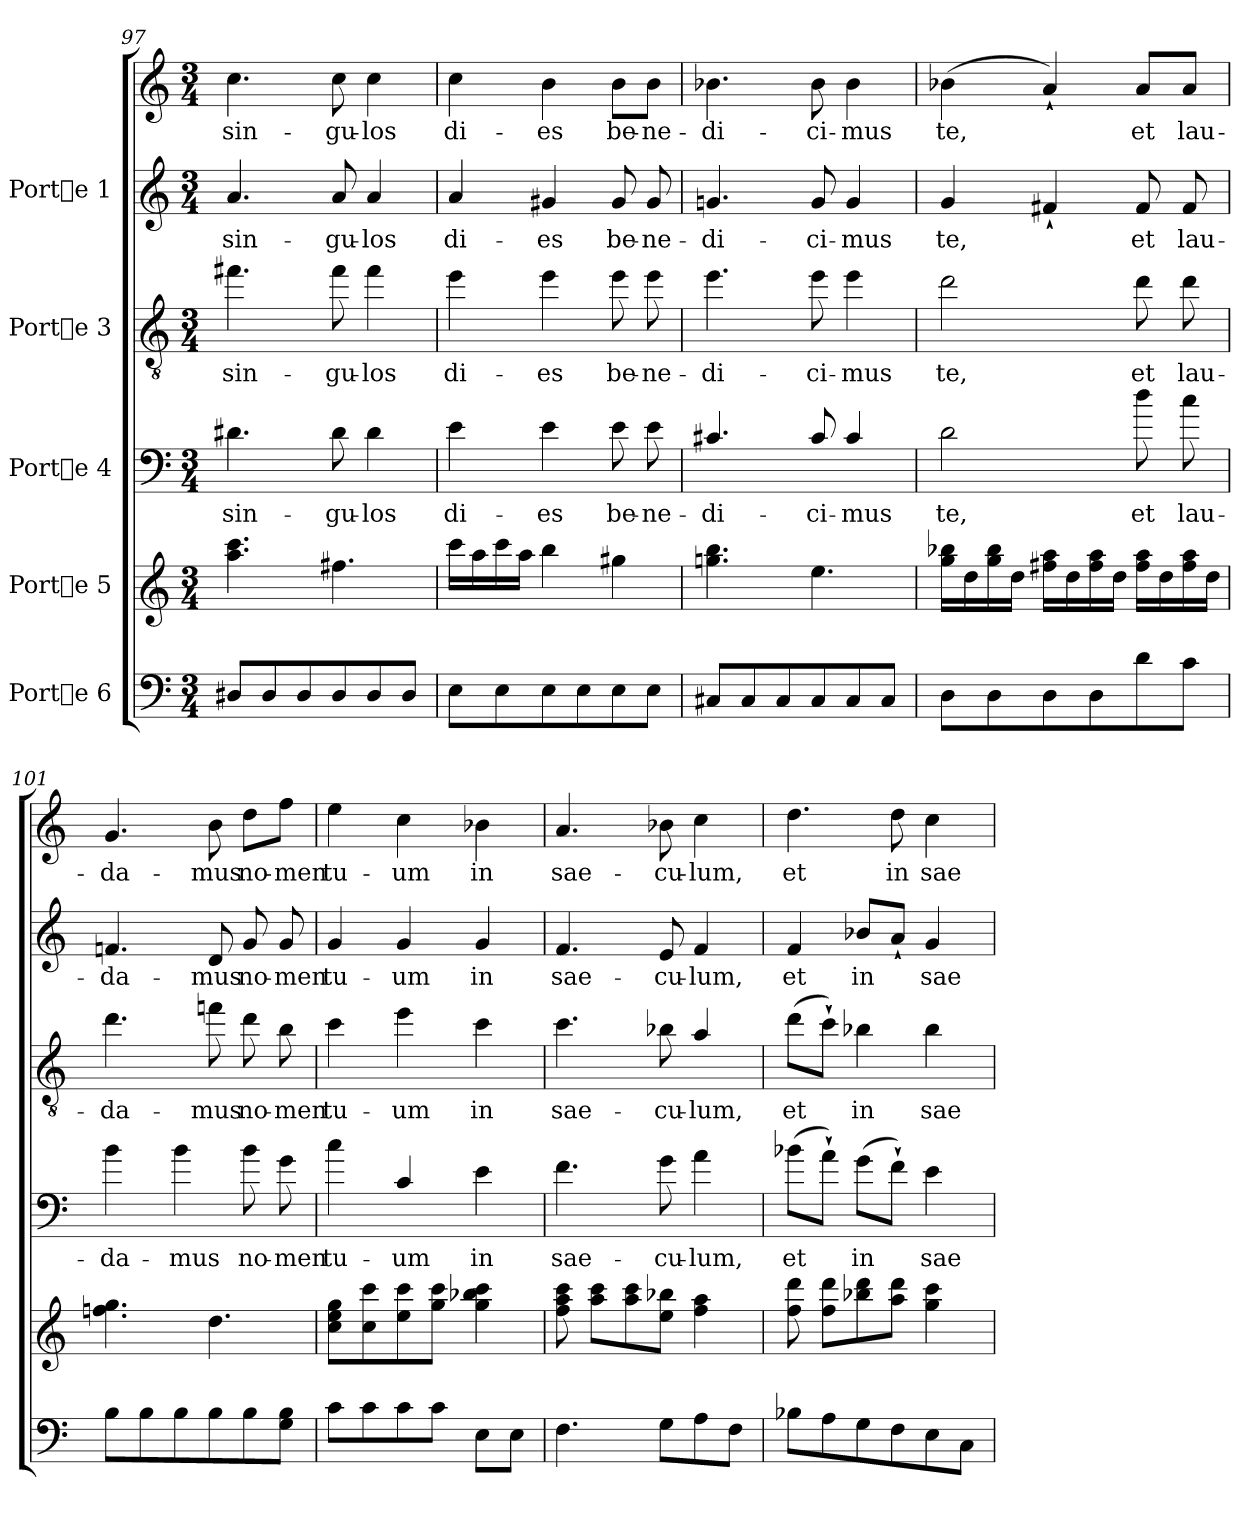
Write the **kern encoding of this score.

**kern	**kern	**kern	**text	**kern	**text	**kern	**text	**kern	**text
*part5	*part4	*part3	*part3	*part2	*part2	*part1	*part1	*part1	*part1
*staff6	*staff5	*staff4	*staff4	*staff3	*staff3	*staff2	*staff2	*staff1	*staff1
*I"Porte 6	*I"Porte 5	*I"Porte 4	*	*I"Porte 3	*	*I"Porte 1	*	*	*
*clefF4	*clefG2	*clefF4	*	*clefGv2	*	*clefG2	*	*clefG2	*
*	*	*ITrd7c12	*	*ITrd7c12	*	*	*	*	*
*M3/4	*M3/4	*M3/4	*	*M3/4	*	*M3/4	*	*M3/4	*
=97	=97	=97	=97	=97	=97	=97	=97	=97	=97
!	!	!	!LO:LY:b	!	!LO:LY:b	!	!LO:LY:b	!	!LO:LY:b
8D#X/L	4.ccc\ 4.aa\	4.D#X\	sin-	4.f#X\	sin-	4.a/	sin-	4.cc\	sin-
8D#/	.	.	.	.	.	.	.	.	.
8D#/	.	.	.	.	.	.	.	.	.
!	!	!	!LO:LY:b	!	!LO:LY:b	!	!LO:LY:b	!	!LO:LY:b
8D#/	4.ff#X\	8D#\	-gu-	8f#\	-gu-	8a/	-gu-	8cc\	-gu-
!	!	!	!LO:LY:b	!	!LO:LY:b	!	!LO:LY:b	!	!LO:LY:b
8D#/	.	4D#\	-los	4f#\	-los	4a/	-los	4cc\	-los
8D#/J	.	.	.	.	.	.	.	.	.
=98	=98	=98	=98	=98	=98	=98	=98	=98	=98
!	!	!	!LO:LY:b	!	!LO:LY:b	!	!LO:LY:b	!	!LO:LY:b
8E\L	16ccc\L	4E\	di-	4e\	di-	4a/	-di-	4cc\	di-
.	16aa\	.	.	.	.	.	.	.	.
8E\	16ccc\	.	.	.	.	.	.	.	.
.	16aa\J	.	.	.	.	.	.	.	.
!	!	!	!LO:LY:b	!	!LO:LY:b	!	!LO:LY:b	!	!LO:LY:b
8E\	4bb\	4E\	-es	4e\	-es	4g#X/	-es	4b\	-es
8E\	.	.	.	.	.	.	.	.	.
!	!	!	!LO:LY:b	!	!LO:LY:b	!	!LO:LY:b	!	!LO:LY:b
8E\	4gg#X\	8E\	be-	8e\	be-	8g#/	be-	8b\L	be-
!	!	!	!LO:LY:b	!	!LO:LY:b	!	!LO:LY:b	!	!LO:LY:b
8E\J	.	8E\	-ne-	8e\	-ne-	8g#/	-ne-	8b\J	-ne-
=99	=99	=99	=99	=99	=99	=99	=99	=99	=99
!	!	!	!LO:LY:b	!	!LO:LY:b	!	!LO:LY:b	!	!LO:LY:b
8C#X/L	4.bb\ 4.ggn\	4.C#X/	-di-	4.e\	-di-	4.gn/	di-	4.b-X\	-di-
8C#/	.	.	.	.	.	.	.	.	.
8C#/	.	.	.	.	.	.	.	.	.
!	!	!	!LO:LY:b	!	!LO:LY:b	!	!LO:LY:b	!	!LO:LY:b
8C#/	4.ee\	8C#/	-ci-	8e\	-ci-	8g/	-ci-	8b-\	-ci-
!	!	!	!LO:LY:b	!	!LO:LY:b	!	!LO:LY:b	!	!LO:LY:b
8C#/	.	4C#/	-mus	4e\	-mus	4g/	-mus	4b-\	-mus
8C#/J	.	.	.	.	.	.	.	.	.
!!LO:PB:g=z
=100	=100	=100	=100	=100	=100	=100	=100	=100	=100
!	!	!	!LO:LY:b	!	!LO:LY:b	!	!LO:LY:b	!	!LO:LY:b
8D\L	16bb-X\ 16gg\L	2D\	te,	2d\	te,	4g/	-te,	(>4b-X\	te,
.	16dd\	.	.	.	.	.	.	.	.
8D\	16bb-\ 16gg\	.	.	.	.	.	.	.	.
.	16dd\J	.	.	.	.	.	.	.	.
!	!	!	!	!	!	!	!LO:LY:b	!	!LO:LY:b
8D\	16aa\ 16ff#X\L	.	.	.	.	4f#X`</	.	4a`</)	.
.	16dd\	.	.	.	.	.	.	.	.
8D\	16aa\ 16ff#\	.	.	.	.	.	.	.	.
.	16dd\J	.	.	.	.	.	.	.	.
!	!	!	!LO:LY:b	!	!LO:LY:b	!	!LO:LY:b	!	!LO:LY:b
8d\	16aa\ 16ff#\L	8d\	et	8d\	et	8f#/	et	8a/L	et
.	16dd\	.	.	.	.	.	.	.	.
!	!	!	!LO:LY:b	!	!LO:LY:b	!	!LO:LY:b	!	!LO:LY:b
8c\J	16aa\ 16ff#\	8c\	lau-	8d\	lau-	8f#/	lau-	8a/J	lau-
.	16dd\J	.	.	.	.	.	.	.	.
=101	=101	=101	=101	=101	=101	=101	=101	=101	=101
!	!	!	!LO:LY:b	!	!LO:LY:b	!	!LO:LY:b	!	!LO:LY:b
8B\L	4.gg\ 4.ffn\	4B\	-da-	4.d\	-da-	4.fn/	da-	4.g/	-da-
8B\	.	.	.	.	.	.	.	.	.
!	!	!	!LO:LY:b	!	!	!	!	!	!
8B\	.	4B\	-mus	.	.	.	.	.	.
!	!	!	!	!	!LO:LY:b	!	!LO:LY:b	!	!LO:LY:b
8B\	4.dd\	.	.	8fn\	-mus	8d/	-mus	8b\	-mus
!	!	!	!LO:LY:b	!	!LO:LY:b	!	!LO:LY:b	!	!LO:LY:b
8B\	.	8B\	no-	8d\	no-	8g/	no-	8dd\L	no-
!	!	!	!LO:LY:b	!	!LO:LY:b	!	!LO:LY:b	!	!LO:LY:b
8B\ 8G\J	.	8G\	-men	8B\	-men	8g/	-men	8ff\J	-men
=102	=102	=102	=102	=102	=102	=102	=102	=102	=102
!	!	!	!LO:LY:b	!	!LO:LY:b	!	!LO:LY:b	!	!LO:LY:b
8c\L	8gg\ 8ee\ 8cc\L	4c\	tu-	4c\	tu-	4g/	tu-	4ee\	tu-
8c\	8ccc\ 8cc\	.	.	.	.	.	.	.	.
!	!	!	!LO:LY:b	!	!LO:LY:b	!	!LO:LY:b	!	!LO:LY:b
8c\	8ccc\ 8ee\	4C/	-um	4e\	-um	4g/	-um	4cc\	-um
8c\J	8ccc\ 8gg\J	.	.	.	.	.	.	.	.
!	!	!	!LO:LY:b	!	!LO:LY:b	!	!LO:LY:b	!	!LO:LY:b
8E\L	4ccc\ 4bb-X\ 4gg\	4E\	in	4c\	in	4g/	in	4b-X\	in
8E\J	.	.	.	.	.	.	.	.	.
=103	=103	=103	=103	=103	=103	=103	=103	=103	=103
!	!	!	!LO:LY:b	!	!LO:LY:b	!	!LO:LY:b	!	!LO:LY:b
4.F\	8ccc\ 8aa\ 8ff\	4.F\	sae-	4.c\	sae-	4.f/	sae-	4.a/	sae-
.	8ccc\ 8aa\L	.	.	.	.	.	.	.	.
.	8ccc\ 8aa\	.	.	.	.	.	.	.	.
!	!	!	!LO:LY:b	!	!LO:LY:b	!	!LO:LY:b	!	!LO:LY:b
8G\L	8bb-X\ 8ee\J	8G\	-cu-	8B-X\	-cu-	8e/	-cu-	8b-X\	-cu-
!	!	!	!LO:LY:b	!	!LO:LY:b	!	!LO:LY:b	!	!LO:LY:b
8A\	4aa\ 4ff\	4A\	-lum,	4A/	-lum,	4f/	-lum,	4cc\	-lum,
8F\J	.	.	.	.	.	.	.	.	.
=104	=104	=104	=104	=104	=104	=104	=104	=104	=104
!	!	!	!LO:LY:b	!	!LO:LY:b	!	!LO:LY:b	!	!LO:LY:b
8B-X\L	8ddd\ 8ff\	(>8B-X\L	et	(>8d\L	et	4f/	-et	4.dd\	et
!	!	!	!LO:LY:b	!	!LO:LY:b	!	!	!	!
8A\	8ddd\ 8ff\L	8A`>\J)	.	8c`>\J)	.	.	.	.	.
!	!	!	!LO:LY:b	!	!LO:LY:b	!	!LO:LY:b	!	!
8G\	8ddd\ 8bb-X\	(>8G\L	in	4B-X\	in	8b-X/L	in	.	.
!	!	!	!LO:LY:b	!	!	!	!LO:LY:b	!	!LO:LY:b
8F\	8ddd\ 8aa\J	8F`>\J)	.	.	.	8a`</J	.	8dd\	in
!	!	!	!LO:LY:b	!	!LO:LY:b	!	!LO:LY:b	!	!LO:LY:b
8E\	4ccc\ 4gg\	4E\	sae-	4B-\	sae-	4g/	sae-	4cc\	sae-
8C\J	.	.	.	.	.	.	.	.	.
=	=	=	=	=	=	=	=	=	=
*-	*-	*-	*-	*-	*-	*-	*-	*-	*-
